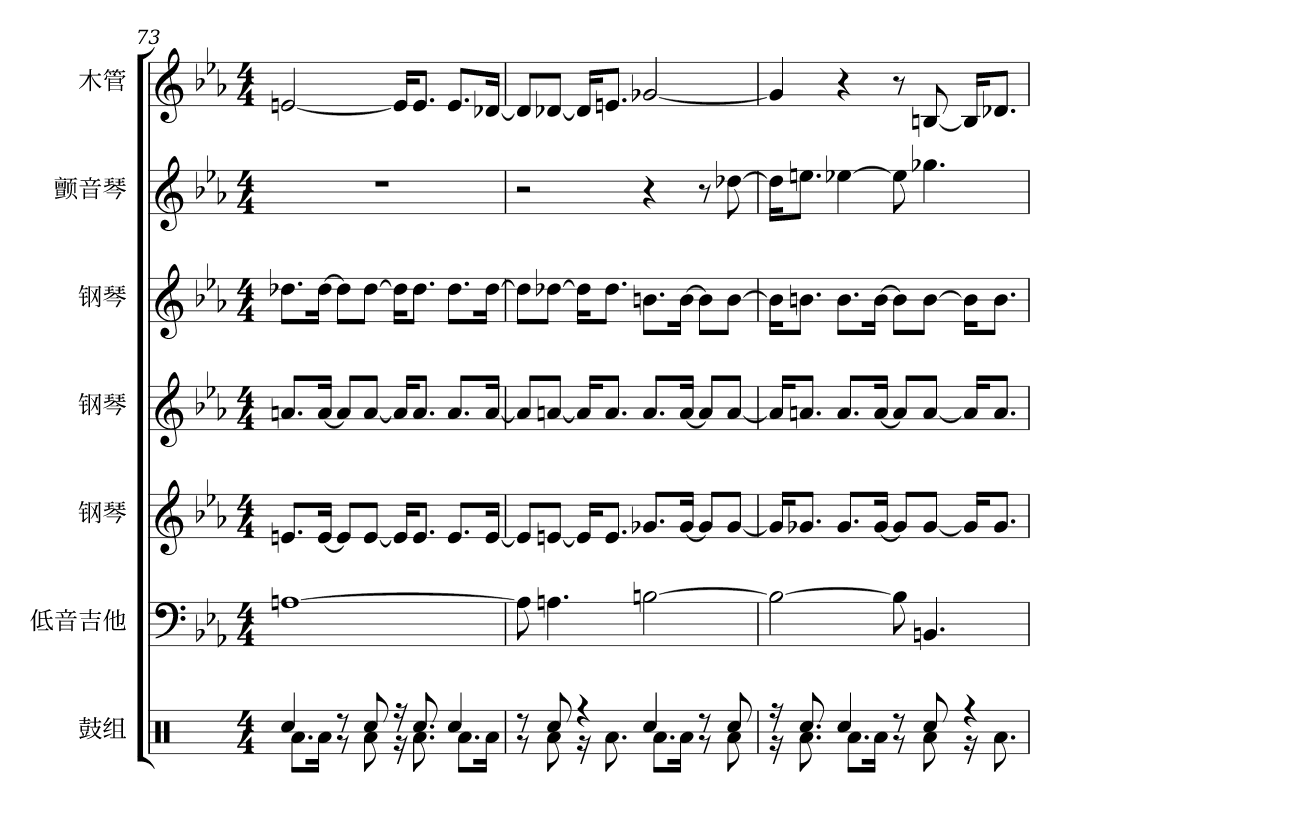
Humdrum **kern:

**kern	**kern	**kern	**kern	**kern	**kern	**kern
*part7	*part6	*part5	*part4	*part3	*part2	*part1
*staff7	*staff6	*staff5	*staff4	*staff3	*staff2	*staff1
*I"鼓组	*I"低音吉他	*I"钢琴	*I"钢琴	*I"钢琴	*I"颤音琴	*I"木管
!!LO:PB:g=z
*clefX	*clefF4	*clefG2	*clefG2	*clefG2	*clefG2	*clefG2
*	*ITrd7c12	*	*	*	*	*
*k[]	*k[b-e-a-]	*k[b-e-a-]	*k[b-e-a-]	*k[b-e-a-]	*k[b-e-a-]	*k[b-e-a-]
*M4/4	*M4/4	*M4/4	*M4/4	*M4/4	*M4/4	*M4/4
=73	=73	=73	=73	=73	=73	=73
*^	*	*	*	*	*	*
4Rcc/	8.Ra\L	[1AAn	8.en/L	8.an/L	8.dd-X\L	1r	[2en/
.	16Ra\Jk	.	[16e/Jk	[16a/Jk	[16dd-\Jk	.	.
8r	8r	.	8e/L]	8a/L]	8dd-\L]	.	.
8Rcc/	8Ra\	.	[8e/J	[8a/J	[8dd-\J	.	.
16r	16r	.	16e/KL]	16a/KL]	16dd-\KL]	.	16e/KL]
8.Rcc/	8.Ra\	.	8.e/J	8.a/J	8.dd-\J	.	8.e/J
4Rcc/	8.Ra\L	.	8.e/L	8.a/L	8.dd-\L	.	8.e/L
.	16Ra\Jk	.	[16e/Jk	[16a/Jk	[16dd-\Jk	.	[16d-X/Jk
=74	=74	=74	=74	=74	=74	=74	=74
8r	8r	8AA\]	8e/L]	8a/L]	8dd-\L]	2r	8d-/L]
8Rcc/	8Ra\	4.AAn\	[8en/J	[8an/J	[8dd-X\J	.	[8d-X/J
4r	16r	.	16e/KL]	16a/KL]	16dd-\KL]	.	16d-/KL]
.	8.Ra\	.	8.e/J	8.a/J	8.dd-\J	.	8.en/J
4Rcc/	8.Ra\L	[2BBn\	8.g-X/L	8.a/L	8.bn\L	4r	[2g-X/
.	16Ra\Jk	.	[16g-/Jk	[16a/Jk	[16b\Jk	.	.
8r	8r	.	8g-/L]	8a/L]	8b\L]	8r	.
8Rcc/	8Ra\	.	[8g-/J	[8a/J	[8b\J	[8dd-X\	.
=75	=75	=75	=75	=75	=75	=75	=75
16r	16r	2BB\_	16g-/KL]	16a/KL]	16b\KL]	16dd-\KL]	4g-/]
8.Rcc/	8.Ra\	.	8.g-X/J	8.an/J	8.bn\J	8.een\J	.
4Rcc/	8.Ra\L	.	8.g-/L	8.a/L	8.b\L	[4ee-X\	4r
.	16Ra\Jk	.	[16g-/Jk	[16a/Jk	[16b\Jk	.	.
8r	8r	8BB\]	8g-/L]	8a/L]	8b\L]	8ee-\]	8r
8Rcc/	8Ra\	4.BBBn/	[8g-/J	[8a/J	[8b\J	4.gg-X\	[8Bn/
4r	16r	.	16g-/KL]	16a/KL]	16b\KL]	.	16B/KL]
.	8.Ra\	.	8.g-/J	8.a/J	8.b\J	.	8.d-X/J
*v	*v	*	*	*	*	*	*
=	=	=	=	=	=	=
*-	*-	*-	*-	*-	*-	*-
